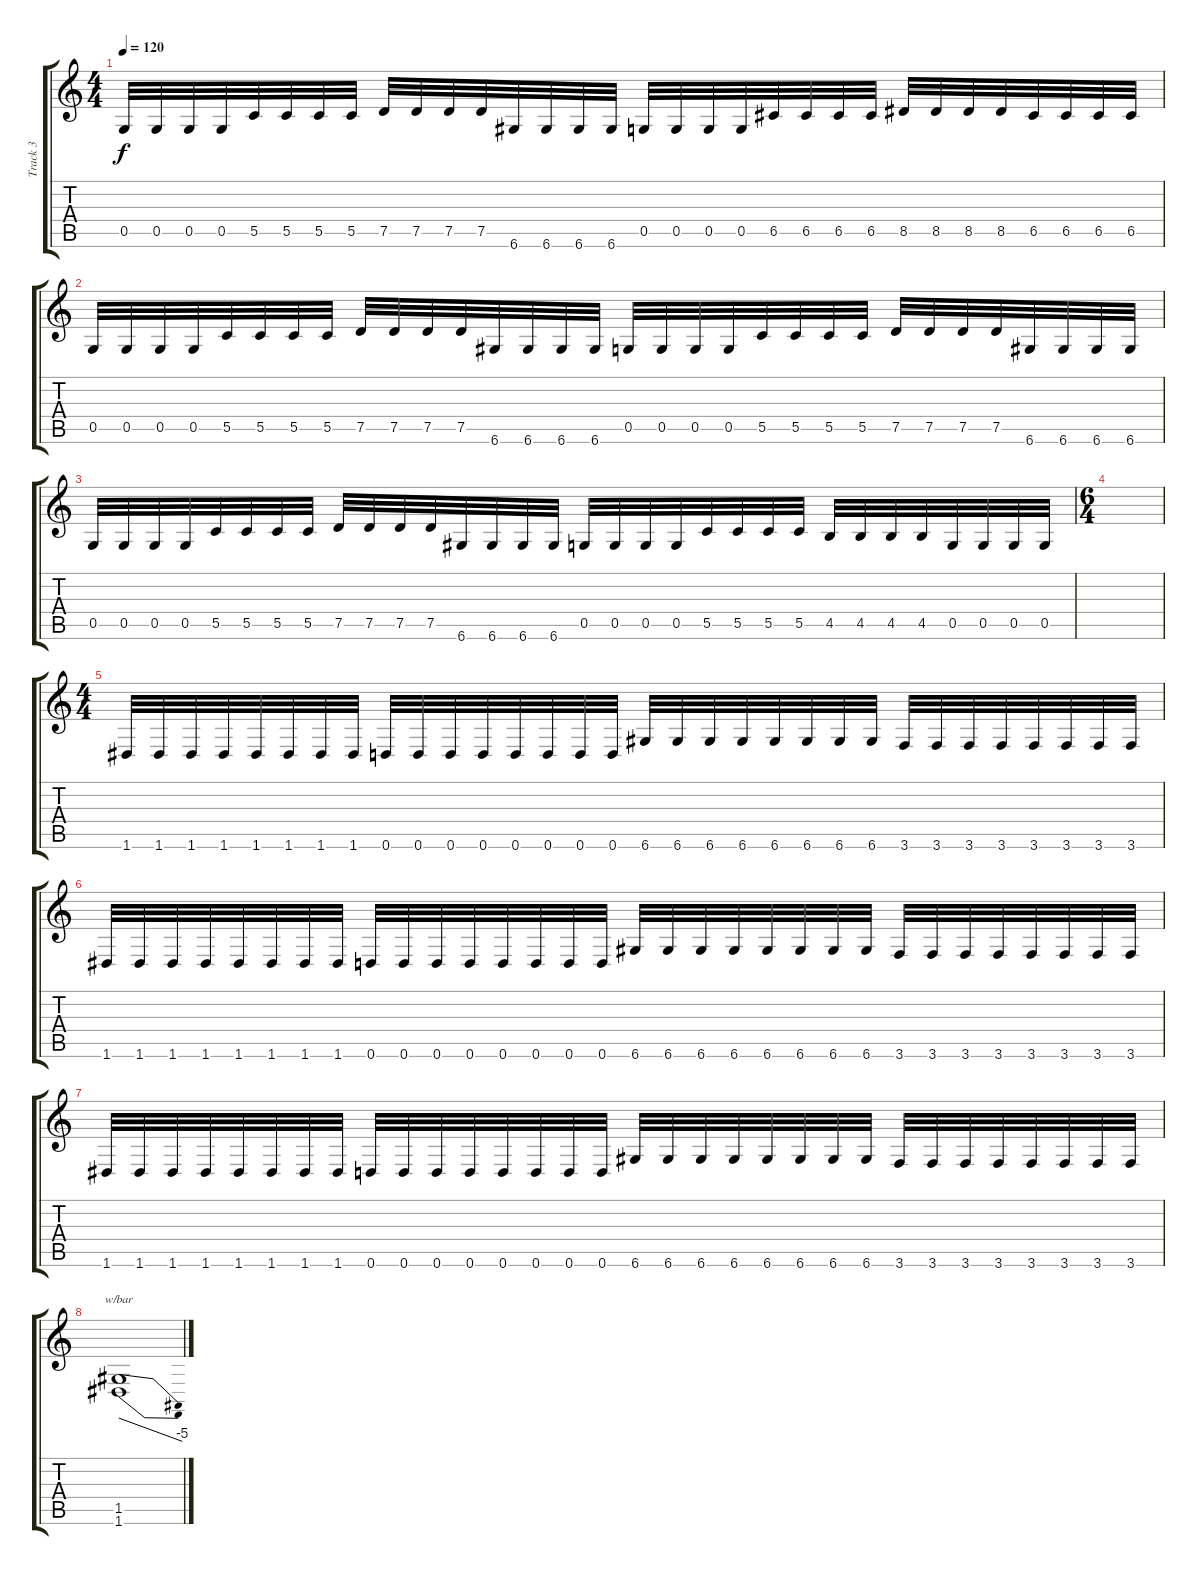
\track ("Track 3" "Track 3") {instrument distortionguitar}
\staff {score tabs}
\tuning (D4 A3 F3 C3 G2 D2) {hide}
\ts (4 4)
\tempo 120
\clef g2
\ks c
0.5.32{dy f} 0.5.32 0.5.32 0.5.32 5.5.32 5.5.32 5.5.32 5.5.32 7.5.32 7.5.32 7.5.32 7.5.32 6.6.32 6.6.32 6.6.32 6.6.32 0.5.32 0.5.32 0.5.32 0.5.32 6.5.32 6.5.32 6.5.32 6.5.32 8.5.32 8.5.32 8.5.32 8.5.32 6.5.32 6.5.32 6.5.32 6.5.32 |
0.5.32 0.5.32 0.5.32 0.5.32 5.5.32 5.5.32 5.5.32 5.5.32 7.5.32 7.5.32 7.5.32 7.5.32 6.6.32 6.6.32 6.6.32 6.6.32 0.5.32 0.5.32 0.5.32 0.5.32 5.5.32 5.5.32 5.5.32 5.5.32 7.5.32 7.5.32 7.5.32 7.5.32 6.6.32 6.6.32 6.6.32 6.6.32 |
0.5.32 0.5.32 0.5.32 0.5.32 5.5.32 5.5.32 5.5.32 5.5.32 7.5.32 7.5.32 7.5.32 7.5.32 6.6.32 6.6.32 6.6.32 6.6.32 0.5.32 0.5.32 0.5.32 0.5.32 5.5.32 5.5.32 5.5.32 5.5.32 4.5.32 4.5.32 4.5.32 4.5.32 0.5.32 0.5.32 0.5.32 0.5.32 |
\ts (6 4)
|
\ts (4 4)
1.6.32 1.6.32 1.6.32 1.6.32 1.6.32 1.6.32 1.6.32 1.6.32 0.6.32 0.6.32 0.6.32 0.6.32 0.6.32 0.6.32 0.6.32 0.6.32 6.6.32 6.6.32 6.6.32 6.6.32 6.6.32 6.6.32 6.6.32 6.6.32 3.6.32 3.6.32 3.6.32 3.6.32 3.6.32 3.6.32 3.6.32 3.6.32 |
1.6.32 1.6.32 1.6.32 1.6.32 1.6.32 1.6.32 1.6.32 1.6.32 0.6.32 0.6.32 0.6.32 0.6.32 0.6.32 0.6.32 0.6.32 0.6.32 6.6.32 6.6.32 6.6.32 6.6.32 6.6.32 6.6.32 6.6.32 6.6.32 3.6.32 3.6.32 3.6.32 3.6.32 3.6.32 3.6.32 3.6.32 3.6.32 |
1.6.32 1.6.32 1.6.32 1.6.32 1.6.32 1.6.32 1.6.32 1.6.32 0.6.32 0.6.32 0.6.32 0.6.32 0.6.32 0.6.32 0.6.32 0.6.32 6.6.32 6.6.32 6.6.32 6.6.32 6.6.32 6.6.32 6.6.32 6.6.32 3.6.32 3.6.32 3.6.32 3.6.32 3.6.32 3.6.32 3.6.32 3.6.32 |
(1.5 1.6).1{tbe (dive default 0 0 60 -20)}
